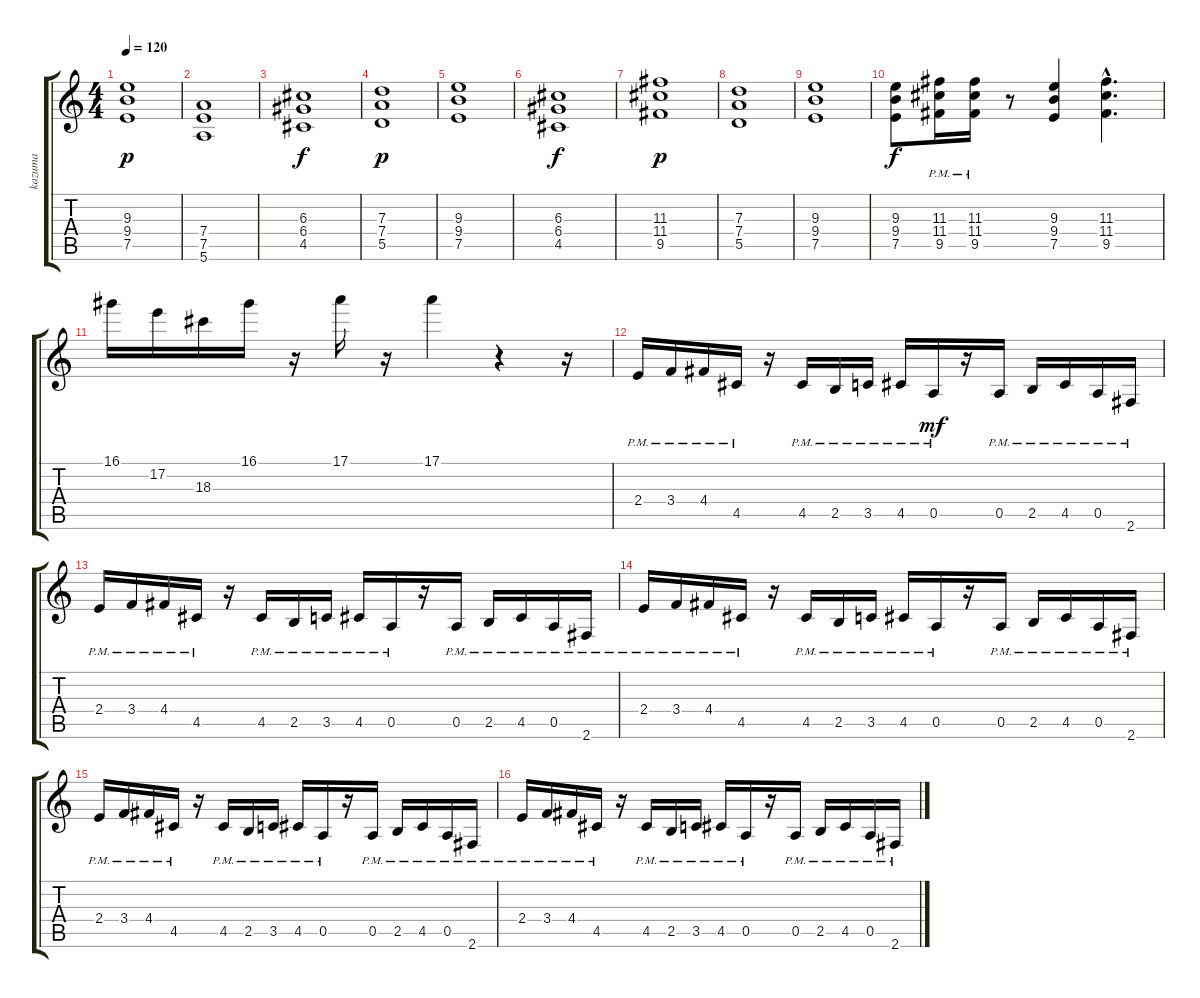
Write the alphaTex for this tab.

\track ("kazuma" "kazuma") {instrument distortionguitar}
\staff {score tabs}
\tuning (E4 B3 G3 D3 A2 E2) {hide}
\ts (4 4)
\tempo 120
\clef g2
\ks c
(9.3 9.4 7.5).1{dy p} |
(7.4 7.5 5.6).1 |
(6.3 6.4 4.5).1{dy f} |
(7.3 7.4 5.5).1{dy p} |
(9.3 9.4 7.5).1 |
(6.3 6.4 4.5).1{dy f} |
(11.3 11.4 9.5).1{dy p} |
(7.3 7.4 5.5).1 |
(9.3 9.4 7.5).1 |
(9.3 9.4 7.5).8{dy f} (11.3 11.4 9.5{pm}).16 (11.3 11.4 9.5{pm}).16 r.8 (9.3 9.4 7.5).4 (11.3{hac} 11.4{hac} 9.5{hac}).4{d} |
16.1.16 17.2.16 18.3.16 16.1.16 r.16 17.1.16 r.16 17.1.4 r.4 r.16 |
2.4{pm}.16 3.4{pm}.16 4.4{pm}.16 4.5{pm}.16 r.16 4.5{pm}.16 2.5{pm}.16 3.5{pm}.16 4.5{pm}.16 0.5{pm}.16{dy mf} r.16 0.5{pm}.16 2.5{pm}.16 4.5{pm}.16 0.5{pm}.16 2.6{pm}.16 |
2.4{pm}.16 3.4{pm}.16 4.4{pm}.16 4.5{pm}.16 r.16 4.5{pm}.16 2.5{pm}.16 3.5{pm}.16 4.5{pm}.16 0.5{pm}.16 r.16 0.5{pm}.16 2.5{pm}.16 4.5{pm}.16 0.5{pm}.16 2.6{pm}.16 |
2.4{pm}.16 3.4{pm}.16 4.4{pm}.16 4.5{pm}.16 r.16 4.5{pm}.16 2.5{pm}.16 3.5{pm}.16 4.5{pm}.16 0.5{pm}.16 r.16 0.5{pm}.16 2.5{pm}.16 4.5{pm}.16 0.5{pm}.16 2.6{pm}.16 |
2.4{pm}.16 3.4{pm}.16 4.4{pm}.16 4.5{pm}.16 r.16 4.5{pm}.16 2.5{pm}.16 3.5{pm}.16 4.5{pm}.16 0.5{pm}.16 r.16 0.5{pm}.16 2.5{pm}.16 4.5{pm}.16 0.5{pm}.16 2.6{pm}.16 |
2.4{pm}.16 3.4{pm}.16 4.4{pm}.16 4.5{pm}.16 r.16 4.5{pm}.16 2.5{pm}.16 3.5{pm}.16 4.5{pm}.16 0.5{pm}.16 r.16 0.5{pm}.16 2.5{pm}.16 4.5{pm}.16 0.5{pm}.16 2.6{pm}.16
